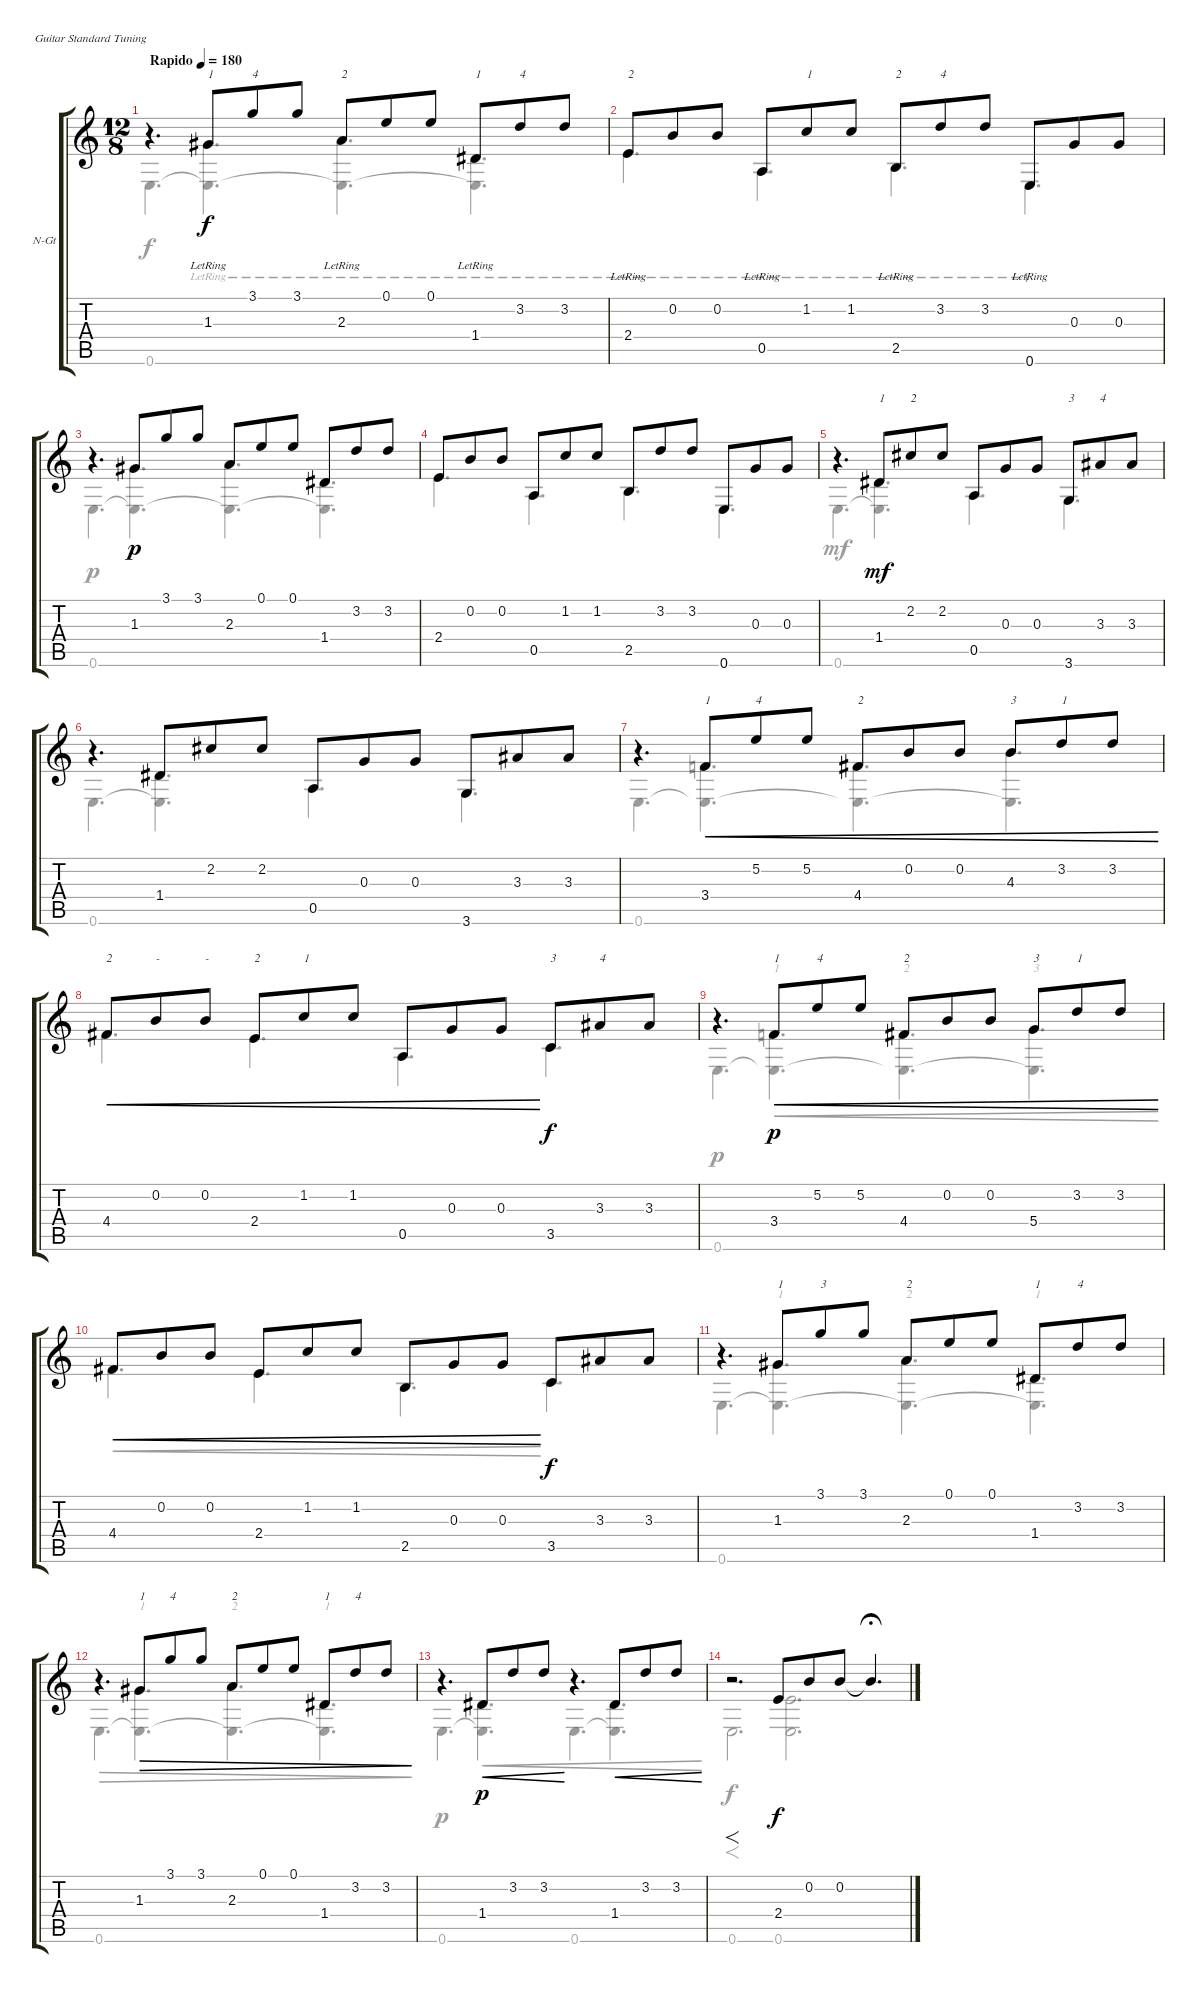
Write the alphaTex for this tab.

\defaultSystemsLayout 4
\bracketExtendMode groupsimilarinstruments
\firstSystemTrackNameOrientation horizontal
\otherSystemsTrackNameOrientation horizontal
\track ("Nylon Guitar" "N-Gt") {instrument acousticguitarsteel}
\staff {score tabs}
\tuning (E4 B3 G3 D3 A2 E2)
\voice
\ts (12 8)
\tempo (180 "Rapido")
\clef g2
\ks c
r.4{d dy f instrument acousticguitarsteel} 1.3{lr}.8{txt "1"} 3.1.8{txt "4"} 3.1.8 2.3{lr}.8{txt "2"} 0.1.8 0.1.8 1.4{lr}.8{txt "1"} 3.2.8{txt "4"} 3.2.8 |
2.4{lr}.8{txt "2"} 0.2.8 0.2.8 0.5{lr}.8 1.2.8{txt "1"} 1.2.8 2.5{lr}.8{txt "2"} 3.2.8{txt "4"} 3.2.8 0.6{lr}.8 0.3.8 0.3.8 |
r.4{d} 1.3.8{dy p} 3.1.8 3.1.8 2.3.8 0.1.8 0.1.8 1.4.8 3.2.8 3.2.8 |
2.4.8 0.2.8 0.2.8 0.5.8 1.2.8 1.2.8 2.5.8 3.2.8 3.2.8 0.6.8 0.3.8 0.3.8 |
r.4{d} 1.4.8{txt "1" dy mf} 2.2.8{txt "2"} 2.2.8 0.5.8 0.3.8 0.3.8 3.6.8{txt "3"} 3.3.8{txt "4"} 3.3.8 |
r.4{d} 1.4.8 2.2.8 2.2.8 0.5.8 0.3.8 0.3.8 3.6.8 3.3.8 3.3.8 |
r.4{d} 3.4.8{txt "1" cre} 5.2.8{txt "4" cre} 5.2.8{cre} 4.4.8{txt "2" cre} 0.2.8{cre} 0.2.8{cre} 4.3.8{txt "3" cre} 3.2.8{txt "1" cre} 3.2.8{cre} |
4.4.8{txt "2" cre} 0.2.8{txt "-" cre} 0.2.8{txt "-" cre} 2.4.8{txt "2" cre} 1.2.8{txt "1" cre} 1.2.8{cre} 0.5.8{cre} 0.3.8{cre} 0.3.8{cre} 3.5.8{txt "3" dy f} 3.3.8{txt "4"} 3.3.8 |
r.4{d} 3.4.8{txt "1" cre dy p} 5.2.8{txt "4" cre} 5.2.8{cre} 4.4.8{txt "2" cre} 0.2.8{cre} 0.2.8{cre} 5.4.8{txt "3" cre} 3.2.8{txt "1" cre} 3.2.8{cre} |
4.4.8{cre} 0.2.8{cre} 0.2.8{cre} 2.4.8{cre} 1.2.8{cre} 1.2.8{cre} 2.5.8{cre} 0.3.8{cre} 0.3.8{cre} 3.5.8{dy f} 3.3.8 3.3.8 |
r.4{d} 1.3.8{txt "1"} 3.1.8{txt "3"} 3.1.8 2.3.8{txt "2"} 0.1.8 0.1.8 1.4.8{txt "1"} 3.2.8{txt "4"} 3.2.8 |
r.4{d} 1.3.8{txt "1" dec} 3.1.8{txt "4" dec} 3.1.8{dec} 2.3.8{txt "2" dec} 0.1.8{dec} 0.1.8{dec} 1.4.8{txt "1" dec} 3.2.8{txt "4" dec} 3.2.8{dec} |
r.4{d} 1.4.8{cre dy p} 3.2.8{cre} 3.2.8{cre} r.4{d} 1.4.8{cre} 3.2.8{cre} 3.2.8{cre} |
r.2{f d} 2.4.8{dy f} 0.2.8 0.2.8 0.2{t}.4{d fermata (medium 0.5)}
\voice
\clef g2
\ottava regular
\simile none
\ks c
0.6.4{d dy f} (1.3{lr} 0.6{t}).4{d} (2.3{lr} 0.6{t}).4{d} (1.4{lr} 0.6{t}).4{d} |
2.4{lr}.4{d} 0.5{lr}.4{d} 2.5{lr}.4{d} 0.6{lr}.4{d} |
0.6.4{d dy p} (1.3 0.6{t}).4{d} (2.3 0.6{t}).4{d} (1.4 0.6{t}).4{d} |
2.4.4{d} 0.5.4{d} 2.5.4{d} 0.6.4{d} |
0.6.4{d dy mf} (1.4 0.6{t}).4{d} 0.5.4{d} 3.6.4{d} |
0.6.4{d} (0.6{t} 1.4).4{d} 0.5.4{d} 3.6.4{d} |
0.6.4{d} (0.6{t} 3.4).4{d} (0.6{t} 4.4).4{d} (0.6{t} 4.3).4{d} |
4.4.4{d} 2.4.4{d} 0.5.4{d} 3.5.4{d dy f} |
0.6.4{d dy p} (0.6{t} 3.4).4{d txt "1" cre} (0.6{t} 4.4).4{d txt "2" cre} (0.6{t} 5.4).4{d txt "3" cre} |
4.4.4{d cre} 2.4.4{d cre} 2.5.4{d cre} 3.5.4{d dy f} |
0.6.4{d} (0.6{t} 1.3).4{d txt "1"} (0.6{t} 2.3).4{d txt "2"} (0.6{t} 1.4).4{d txt "1"} |
0.6.4{d dec} (0.6{t} 1.3).4{d txt "1" dec} (0.6{t} 2.3).4{d txt "2" dec} (0.6{t} 1.4).4{d txt "1" dec} |
0.6.4{d dy p} (0.6{t} 1.4).4{d cre} 0.6.4{d cre} (1.4 0.6{t}).4{d cre} |
0.6.2{f d dy f} (0.6 2.4).2{d}
